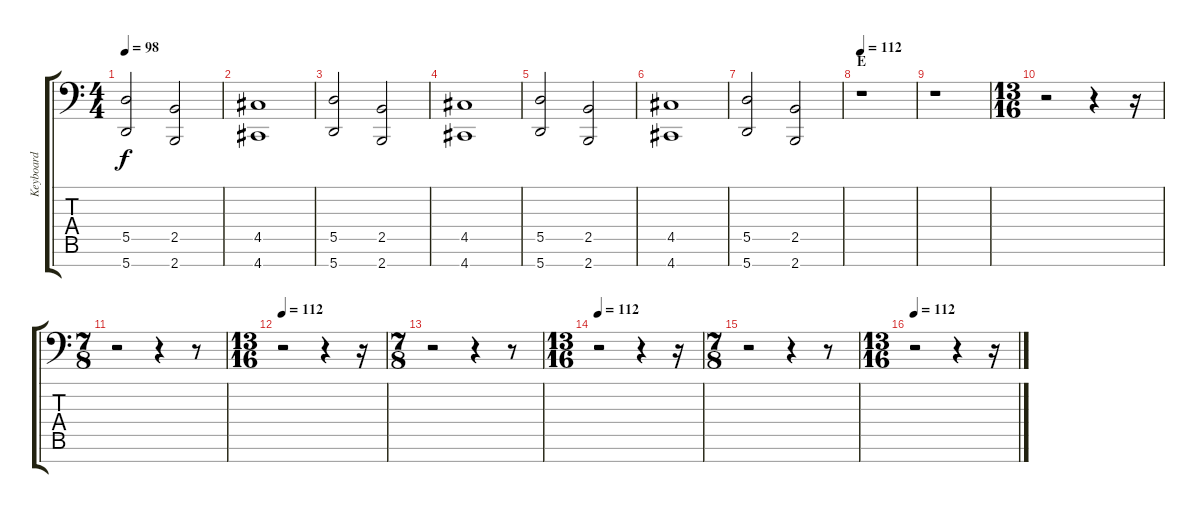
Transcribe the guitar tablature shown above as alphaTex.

\track ("Keyboard" "Keyboard") {instrument acousticgrandpiano}
\staff {score tabs}
\tuning (E4 B3 G3 D3 A2 E2 A1) {hide}
\ts (4 4)
\tempo 98
\clef f4
\ks c
(5.5 5.7).2{dy f} (2.5 2.7).2 |
(4.5 4.7).1 |
(5.5 5.7).2 (2.5 2.7).2 |
(4.5 4.7).1 |
(5.5 5.7).2 (2.5 2.7).2 |
(4.5 4.7).1 |
(5.5 5.7).2 (2.5 2.7).2 |
\section ("" "E")
\tempo 112
r.1 |
r.1 |
\ts (13 16)
r.2 r.4 r.16 |
\ts (7 8)
r.2 r.4 r.8 |
\ts (13 16)
\tempo 112
r.2 r.4 r.16 |
\ts (7 8)
r.2 r.4 r.8 |
\ts (13 16)
\tempo 112
r.2 r.4 r.16 |
\ts (7 8)
r.2 r.4 r.8 |
\ts (13 16)
\tempo 112
r.2 r.4 r.16
